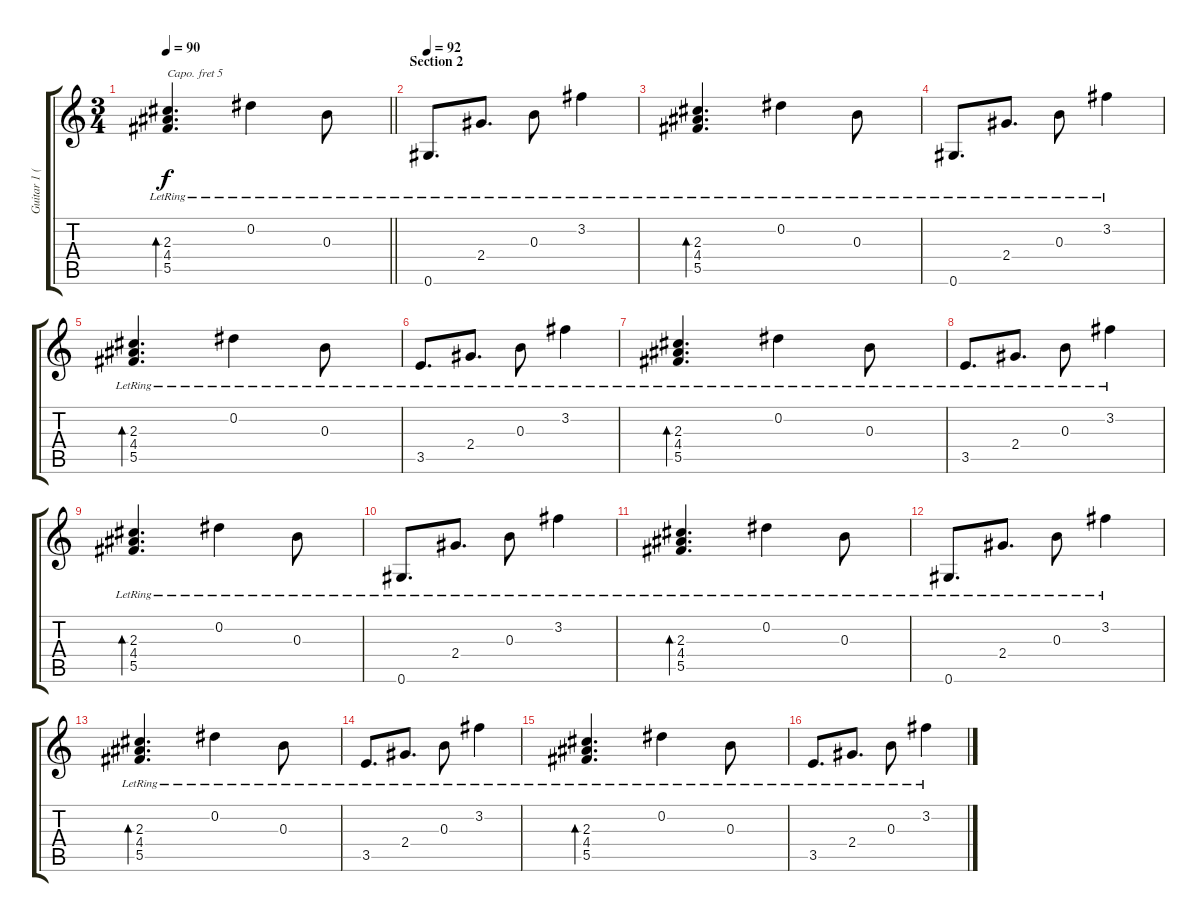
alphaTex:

\track ("Guitar 1 (Clean w/ Capo on 5th Fret)" "Guitar 1 (") {instrument electricguitarclean}
\staff {score tabs}
\capo 5
\tuning (Eb4 Bb3 Gb3 Db3 Ab2 Eb2) {hide}
\ts (3 4)
\tempo 90
\clef g2
\barLineRight lightlight
\ks c
(2.3{lr} 4.4{lr} 5.5{lr}).4{d bd 120 dy f} 0.2{lr}.4 0.3{lr}.8 |
\section ("" "Section 2")
\tempo 92
0.6{lr}.8{d} 2.4{lr}.8{d} 0.3{lr}.8 3.2{lr}.4 |
(2.3{lr} 4.4{lr} 5.5{lr}).4{d bd 120} 0.2{lr}.4 0.3{lr}.8 |
0.6{lr}.8{d} 2.4{lr}.8{d} 0.3{lr}.8 3.2{lr}.4 |
(2.3{lr} 4.4{lr} 5.5{lr}).4{d bd 120} 0.2{lr}.4 0.3{lr}.8 |
3.5{lr}.8{d} 2.4{lr}.8{d} 0.3{lr}.8 3.2{lr}.4 |
(2.3{lr} 4.4{lr} 5.5{lr}).4{d bd 120} 0.2{lr}.4 0.3{lr}.8 |
3.5{lr}.8{d} 2.4{lr}.8{d} 0.3{lr}.8 3.2{lr}.4 |
(2.3{lr} 4.4{lr} 5.5{lr}).4{d bd 120} 0.2{lr}.4 0.3{lr}.8 |
0.6{lr}.8{d} 2.4{lr}.8{d} 0.3{lr}.8 3.2{lr}.4 |
(2.3{lr} 4.4{lr} 5.5{lr}).4{d bd 120} 0.2{lr}.4 0.3{lr}.8 |
0.6{lr}.8{d} 2.4{lr}.8{d} 0.3{lr}.8 3.2{lr}.4 |
(2.3{lr} 4.4{lr} 5.5{lr}).4{d bd 120} 0.2{lr}.4 0.3{lr}.8 |
3.5{lr}.8{d} 2.4{lr}.8{d} 0.3{lr}.8 3.2{lr}.4 |
(2.3{lr} 4.4{lr} 5.5{lr}).4{d bd 120} 0.2{lr}.4 0.3{lr}.8 |
3.5{lr}.8{d} 2.4{lr}.8{d} 0.3{lr}.8 3.2{lr}.4
